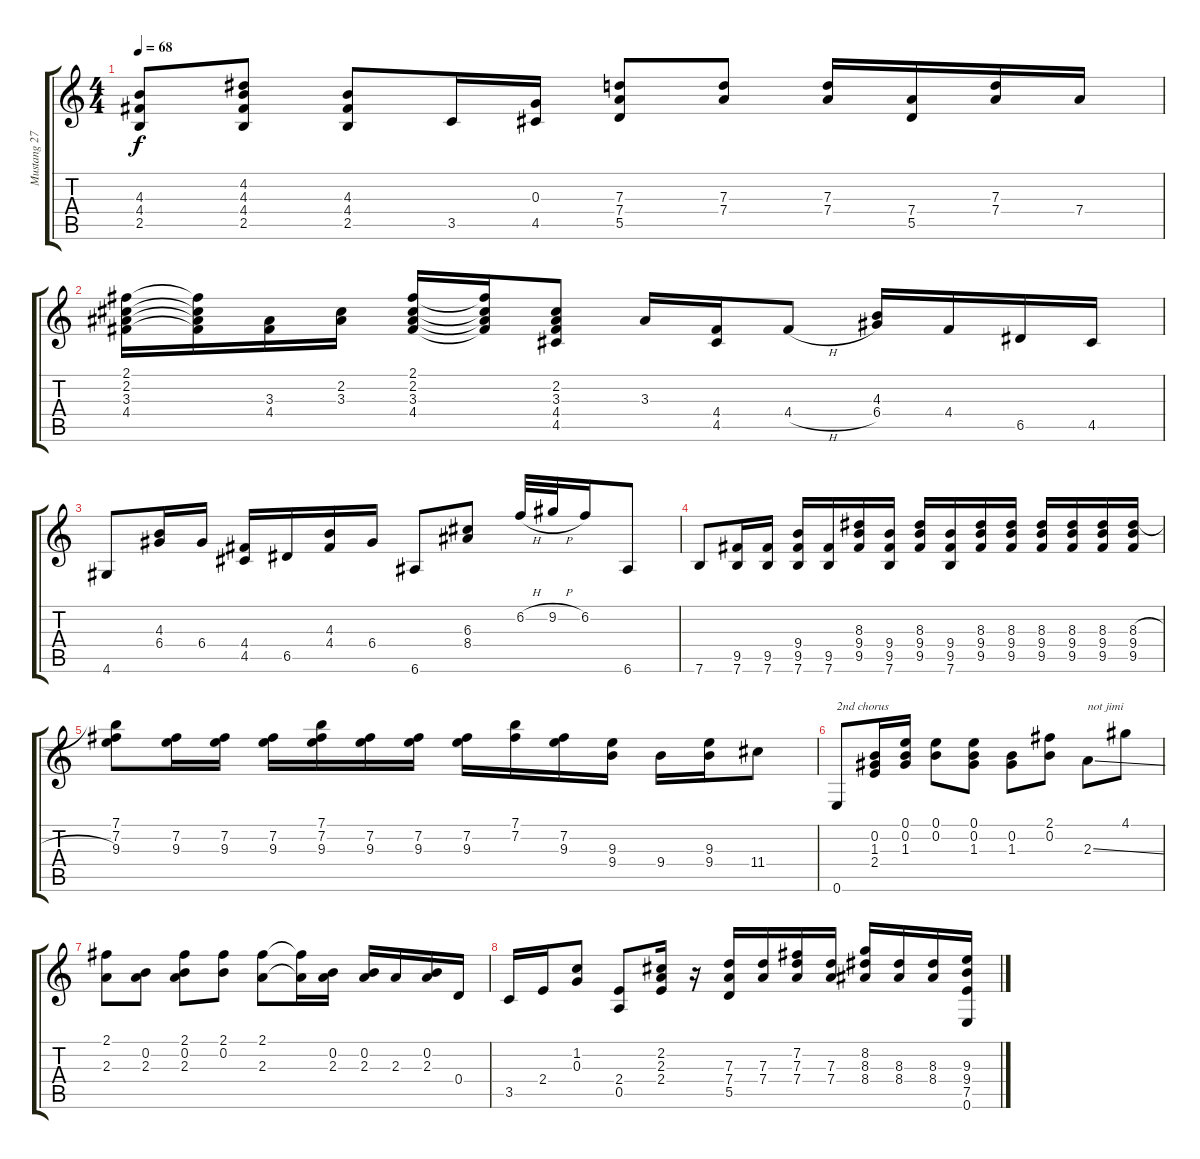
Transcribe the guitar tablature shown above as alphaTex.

\track ("Mustang 27" "Mustang 27") {instrument electricguitarclean}
\staff {score tabs}
\tuning (E4 B3 G3 D3 A2 E2) {hide}
\ts (4 4)
\tempo 68
\clef g2
\ks c
(4.3 4.4 2.5).8{dy f} (4.2 4.3 4.4 2.5).8 (4.3 4.4 2.5).8 3.5.16 (0.3 4.5).16 (7.3 7.4 5.5).8 (7.3 7.4).8 (7.3 7.4).16 (7.4 5.5).16 (7.3 7.4).16 7.4.16 |
(2.1 2.2 3.3 4.4).16 (2.1{t} 2.2{t} 3.3{t} 4.4{t}).16 (3.3 4.4).16 (2.2 3.3).16 (2.1 2.2 3.3 4.4).16 (2.1{t} 2.2{t} 3.3{t} 4.4{t}).16 (2.2 3.3 4.4 4.5).8 3.3.16 (4.4 4.5).16 4.4{h}.8 (4.3 6.4).16 4.4.16 6.5.16 4.5.16 |
4.6.8 (4.3 6.4).16 6.4.16 (4.4 4.5).16 6.5.16 (4.3 4.4).16 6.4.16 6.6.8 (6.3 8.4).8 6.2{h}.32 9.2{h}.32 6.2.16 6.6.8 |
7.6.8 (9.5 7.6).16 (9.5 7.6).16 (9.4 9.5 7.6).16 (9.5 7.6).16 (8.3 9.4 9.5).16 (9.4 9.5 7.6).16 (8.3 9.4 9.5).16 (9.4 9.5 7.6).16 (8.3 9.4 9.5).16 (8.3 9.4 9.5).16 (8.3 9.4 9.5).16 (8.3 9.4 9.5).16 (8.3 9.4 9.5).16 (8.3{h} 9.4 9.5).16 |
(7.1 7.2 9.3).8 (7.2 9.3).16 (7.2 9.3).16 (7.2 9.3).16 (7.1 7.2 9.3).16 (7.2 9.3).16 (7.2 9.3).16 (7.2 9.3).16 (7.1 7.2).16 (7.2 9.3).16 (9.3 9.4).16 9.4.16 (9.3 9.4).16 11.4.8 |
0.6.8{txt "2nd chorus"} (0.2 1.3 2.4).16 (0.1 0.2 1.3).16 (0.1 0.2).8 (0.1 0.2 1.3).8 (0.2 1.3).8 (2.1 0.2).8 2.3{ss}.8{txt "not jimi"} 4.1.8 |
(2.1 2.3).8 (0.2 2.3).8 (2.1 0.2 2.3).8 (2.1 0.2).8 (2.1 2.3).8 (2.1{t} 2.3{t}).16 (0.2 2.3).16 (0.2 2.3).16 2.3.16 (0.2 2.3).16 0.4.16 |
3.5.16 2.4.16 (1.2 0.3).8 (2.4 0.5).8 (2.2 2.3 2.4).16 r.16 (7.3 7.4 5.5).16 (7.3 7.4).16 (7.2 7.3 7.4).16 (7.3 7.4).16 (8.2 8.3 8.4).16 (8.3 8.4).16 (8.3 8.4).16 (9.3 9.4 7.5 0.6).16
